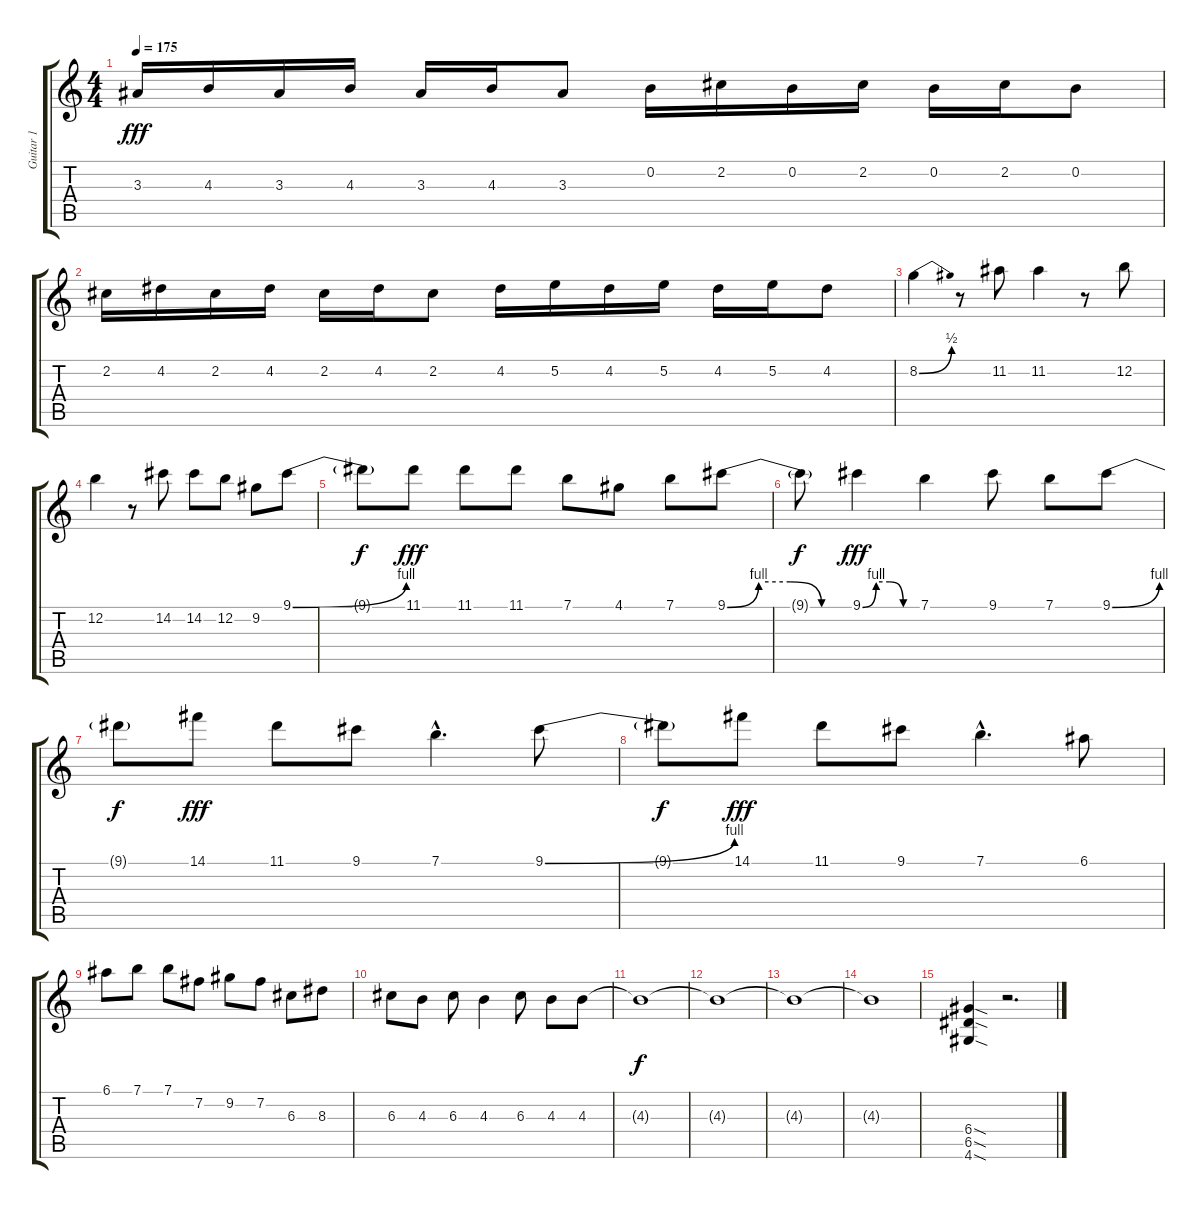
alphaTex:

\track ("Guitar 1" "Guitar 1") {instrument distortionguitar}
\staff {score tabs}
\tuning (E4 B3 G3 D3 A2 E2) {hide}
\ts (4 4)
\tempo 175
\clef g2
\ks c
3.3.16{dy fff} 4.3.16 3.3.16 4.3.16 3.3.16 4.3.16 3.3.8 0.2.16 2.2.16 0.2.16 2.2.16 0.2.16 2.2.16 0.2.8 |
2.2.16 4.2.16 2.2.16 4.2.16 2.2.16 4.2.16 2.2.8 4.2.16 5.2.16 4.2.16 5.2.16 4.2.16 5.2.16 4.2.8 |
8.2{be (bend 0 0 60 2)}.4 r.8 11.2.8 11.2.4 r.8 12.2.8 |
12.2.4 r.8 14.2.8 14.2.8 12.2.8 9.2.8 9.1{be (bend 0 0 60 4)}.8 |
9.1{t}.8{dy f} 11.1.8{dy fff} 11.1.8 11.1.8 7.1.8 4.1.8 7.1.8 9.1{be (custom 0 0 15 4 30 4 45 0 60 0)}.8 |
9.1{t}.8{dy f} 9.1{be (custom 0 0 15 4 30 4 45 0 60 0)}.4{dy fff} 7.1.4 9.1.8 7.1.8 9.1{be (bend 0 0 60 4)}.8 |
9.1{t}.8{dy f} 14.1.8{dy fff} 11.1.8 9.1.8 7.1{hac}.4{d} 9.1{be (bend 0 0 60 4)}.8 |
9.1{t}.8{dy f} 14.1.8{dy fff} 11.1.8 9.1.8 7.1{hac}.4{d} 6.1.8 |
6.1.8 7.1.8 7.1.8 7.2.8 9.2.8 7.2.8 6.3.8 8.3.8 |
6.3.8 4.3.8 6.3.8 4.3.4 6.3.8 4.3.8 4.3.8 |
4.3{t}.1{dy f} |
4.3{t}.1 |
4.3{t}.1 |
4.3{t}.1 |
(6.4{sod} 6.5{sod} 4.6{sod}).4 r.2{d}
